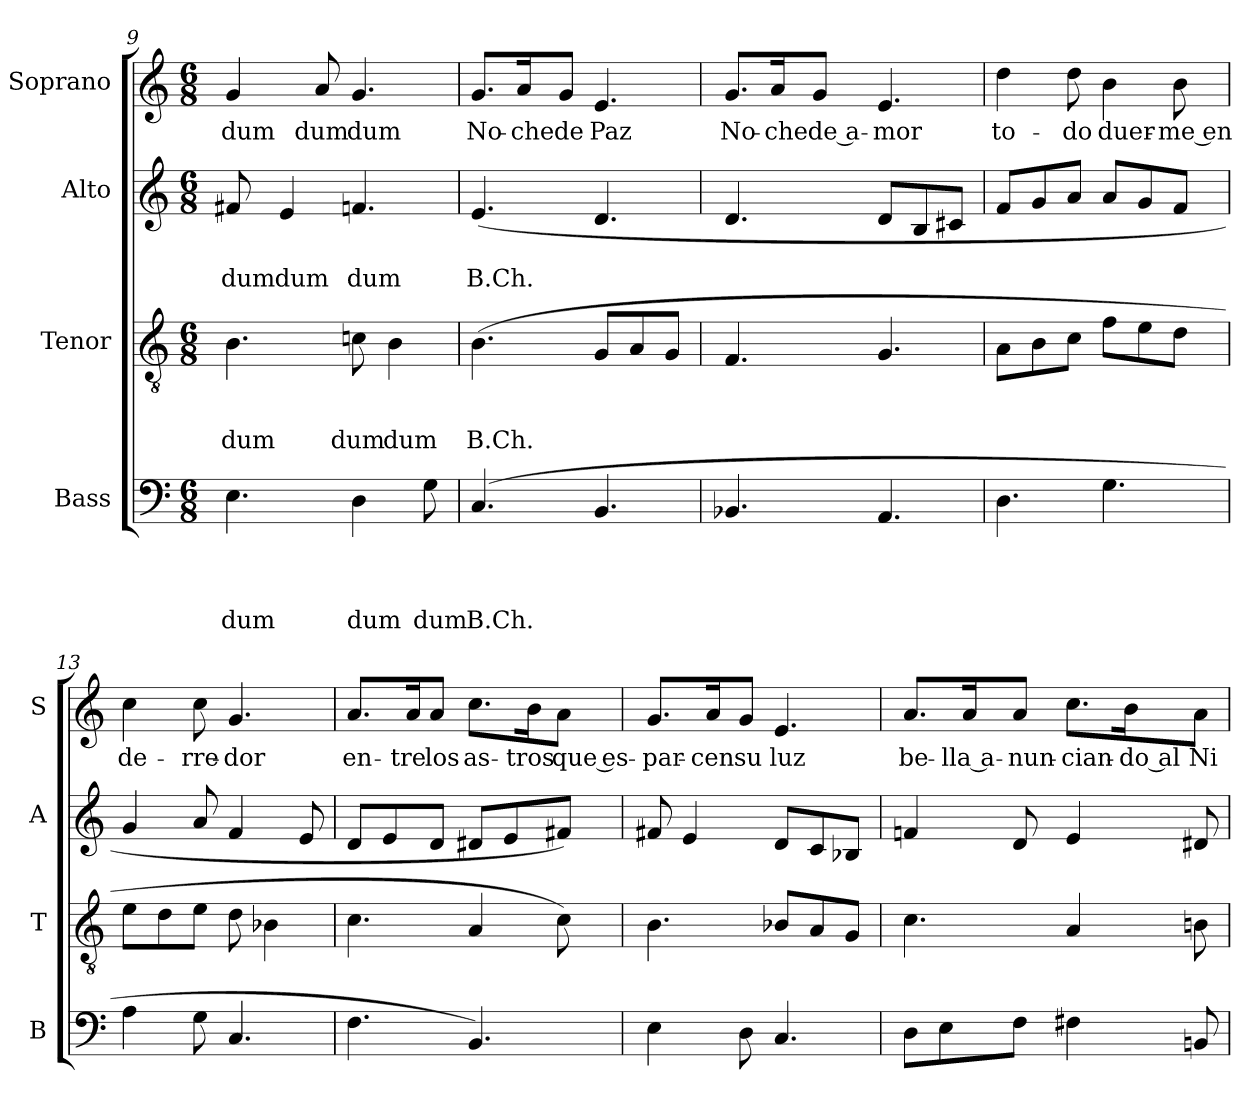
**kern	**text	**text	**text	**text	**kern	**text	**text	**text	**kern	**text	**text	**kern	**text
*part4	*part4	*part4	*part4	*part4	*part3	*part3	*part3	*part3	*part2	*part2	*part2	*part1	*part1
*staff4	*staff4	*staff4	*staff4	*staff4	*staff3	*staff3	*staff3	*staff3	*staff2	*staff2	*staff2	*staff1	*staff1
*I"Bass	*	*	*	*	*I"Tenor	*	*	*	*I"Alto	*	*	*I"Soprano	*
*I'B	*	*	*	*	*I'T	*	*	*	*I'A	*	*	*I'S	*
!!LO:LB:g=z
*clefF4	*	*	*	*	*clefGv2	*	*	*	*clefG2	*	*	*clefG2	*
*k[]	*	*	*	*	*k[]	*	*	*	*k[]	*	*	*k[]	*
*C:	*	*	*	*	*C:	*	*	*	*C:	*	*	*C:	*
*M6/8	*	*	*	*	*M6/8	*	*	*	*M6/8	*	*	*M6/8	*
=9	=9	=9	=9	=9	=9	=9	=9	=9	=9	=9	=9	=9	=9
!	!	!	!	!LO:LY:b	!	!	!	!LO:LY:b	!	!	!LO:LY:b	!	!LO:LY:b
4.E\	.	.	.	dum	4.B\	.	.	dum	8f#X/	.	dum	4g/	dum
!	!	!	!	!	!	!	!	!	!	!	!LO:LY:b	!	!
.	.	.	.	.	.	.	.	.	4e/	.	dum	.	.
!	!	!	!	!	!	!	!	!	!	!	!	!	!LO:LY:b
.	.	.	.	.	.	.	.	.	.	.	.	8a/	dum
!	!	!	!	!LO:LY:b	!	!	!	!LO:LY:b	!	!	!LO:LY:b	!	!LO:LY:b
4D\	.	.	.	dum	8cni\	.	.	dum	4.fn/	.	dum	4.g/	dum
!	!	!	!	!	!	!	!	!LO:LY:b	!	!	!	!	!
.	.	.	.	.	4B\	.	.	dum	.	.	.	.	.
!	!	!	!	!LO:LY:b	!	!	!	!	!	!	!	!	!
8G\	.	.	.	dum	.	.	.	.	.	.	.	.	.
=10	=10	=10	=10	=10	=10	=10	=10	=10	=10	=10	=10	=10	=10
!	!	!	!	!LO:LY:b	!	!	!	!LO:LY:b	!	!	!LO:LY:b	!	!LO:LY:b
(4.C/	.	.	.	B.Ch.	(>4.B\	.	.	B.Ch.	(<4.e/	.	B.Ch.	8.g/L	No-
!	!	!	!	!	!	!	!	!	!	!	!	!	!LO:LY:b
.	.	.	.	.	.	.	.	.	.	.	.	16a/k	-che
!	!	!	!	!	!	!	!	!	!	!	!	!	!LO:LY:b
.	.	.	.	.	.	.	.	.	.	.	.	8g/J	de
!	!	!	!	!	!	!	!	!	!	!	!	!	!LO:LY:b
4.BB/	.	.	.	.	8G/L	.	.	.	4.d/	.	.	4.e/	Paz
.	.	.	.	.	8A/	.	.	.	.	.	.	.	.
.	.	.	.	.	8G/J	.	.	.	.	.	.	.	.
=11	=11	=11	=11	=11	=11	=11	=11	=11	=11	=11	=11	=11	=11
!	!	!	!	!	!	!	!	!	!	!	!	!	!LO:LY:b
4.BB-X/	.	.	.	.	4.F/	.	.	.	4.d/	.	.	8.g/L	No-
!	!	!	!	!	!	!	!	!	!	!	!	!	!LO:LY:b
.	.	.	.	.	.	.	.	.	.	.	.	16a/k	-che
!	!	!	!	!	!	!	!	!	!	!	!	!	!LO:LY:b
.	.	.	.	.	.	.	.	.	.	.	.	8g/J	de a-
!	!	!	!	!	!	!	!	!	!	!	!	!	!LO:LY:b
4.AA/	.	.	.	.	4.G/	.	.	.	8d/L	.	.	4.e/	-mor
.	.	.	.	.	.	.	.	.	8B/	.	.	.	.
.	.	.	.	.	.	.	.	.	8c#X/J	.	.	.	.
=12	=12	=12	=12	=12	=12	=12	=12	=12	=12	=12	=12	=12	=12
!	!	!	!	!	!	!	!	!	!	!	!	!	!LO:LY:b
4.D\	.	.	.	.	8A\L	.	.	.	8f/L	.	.	4dd\	to-
.	.	.	.	.	8B\	.	.	.	8g/	.	.	.	.
!	!	!	!	!	!	!	!	!	!	!	!	!	!LO:LY:b
.	.	.	.	.	8c\J	.	.	.	8a/J	.	.	8dd\	-do
!	!	!	!	!	!	!	!	!	!	!	!	!	!LO:LY:b
4.G\	.	.	.	.	8f\L	.	.	.	8a/L	.	.	4b\	duer-
.	.	.	.	.	8e\	.	.	.	8g/	.	.	.	.
!	!	!	!	!	!	!	!	!	!	!	!	!	!LO:LY:b
.	.	.	.	.	8d\J	.	.	.	8f/J	.	.	8b\	-me en
=13	=13	=13	=13	=13	=13	=13	=13	=13	=13	=13	=13	=13	=13
!	!	!	!	!	!	!	!	!	!	!	!	!	!LO:LY:b
4A\	.	.	.	.	8e\L	.	.	.	4g/	.	.	4cc\	de-
.	.	.	.	.	8d\	.	.	.	.	.	.	.	.
!	!	!	!	!	!	!	!	!	!	!	!	!	!LO:LY:b
8G\	.	.	.	.	8e\J	.	.	.	8a/	.	.	8cc\	-rre-
!	!	!	!	!	!	!	!	!	!	!	!	!	!LO:LY:b
4.C/	.	.	.	.	8d\	.	.	.	4f/	.	.	4.g/	-dor
.	.	.	.	.	4B-X\	.	.	.	.	.	.	.	.
.	.	.	.	.	.	.	.	.	8e/	.	.	.	.
=14	=14	=14	=14	=14	=14	=14	=14	=14	=14	=14	=14	=14	=14
!	!	!	!	!	!	!	!	!	!	!	!	!	!LO:LY:b
4.F\	.	.	.	.	4.c\	.	.	.	8d/L	.	.	8.a/L	en-
.	.	.	.	.	.	.	.	.	8e/	.	.	.	.
!	!	!	!	!	!	!	!	!	!	!	!	!	!LO:LY:b
.	.	.	.	.	.	.	.	.	.	.	.	16a/k	-tre
!	!	!	!	!	!	!	!	!	!	!	!	!	!LO:LY:b
.	.	.	.	.	.	.	.	.	8d/J	.	.	8a/J	los
!	!	!	!	!	!	!	!	!	!	!	!	!	!LO:LY:b
4.BB/)	.	.	.	.	4A/	.	.	.	8d#X/L	.	.	8.cc\L	as-
.	.	.	.	.	.	.	.	.	8e/	.	.	.	.
!	!	!	!	!	!	!	!	!	!	!	!	!	!LO:LY:b
.	.	.	.	.	.	.	.	.	.	.	.	16b\k	-tros
!	!	!	!	!	!	!	!	!	!	!	!	!	!LO:LY:b
.	.	.	.	.	8c\)	.	.	.	8f#X/J)	.	.	8a\J	que es-
!!LO:PB:g=z
=15	=15	=15	=15	=15	=15	=15	=15	=15	=15	=15	=15	=15	=15
!	!	!	!	!	!	!	!	!	!	!	!	!	!LO:LY:b
4E\	.	.	.	.	4.B\	.	.	.	8f#X/	.	.	8.g/L	-par-
.	.	.	.	.	.	.	.	.	4e/	.	.	.	.
!	!	!	!	!	!	!	!	!	!	!	!	!	!LO:LY:b
.	.	.	.	.	.	.	.	.	.	.	.	16a/k	-cen
!	!	!	!	!	!	!	!	!	!	!	!	!	!LO:LY:b
8D\	.	.	.	.	.	.	.	.	.	.	.	8g/J	su
!	!	!	!	!	!	!	!	!	!	!	!	!	!LO:LY:b
4.C/	.	.	.	.	8B-X/L	.	.	.	8d/L	.	.	4.e/	luz
.	.	.	.	.	8A/	.	.	.	8c/	.	.	.	.
.	.	.	.	.	8G/J	.	.	.	8B-X/J	.	.	.	.
=16	=16	=16	=16	=16	=16	=16	=16	=16	=16	=16	=16	=16	=16
!	!	!	!	!	!	!	!	!	!	!	!	!	!LO:LY:b
8D\L	.	.	.	.	4.c\	.	.	.	4fni/	.	.	8.a/L	be-
8E\	.	.	.	.	.	.	.	.	.	.	.	.	.
!	!	!	!	!	!	!	!	!	!	!	!	!	!LO:LY:b
.	.	.	.	.	.	.	.	.	.	.	.	16a/k	-lla a-
!	!	!	!	!	!	!	!	!	!	!	!	!	!LO:LY:b
8F\J	.	.	.	.	.	.	.	.	8d/	.	.	8a/J	-nun-
!	!	!	!	!	!	!	!	!	!	!	!	!	!LO:LY:b
4F#X\	.	.	.	.	4A/	.	.	.	4e/	.	.	8.cc\L	-cian-
!	!	!	!	!	!	!	!	!	!	!	!	!	!LO:LY:b
.	.	.	.	.	.	.	.	.	.	.	.	16b\k	-do al
!	!	!	!	!	!	!	!	!	!	!	!	!	!LO:LY:b
8BBn/	.	.	.	.	8Bn\	.	.	.	8d#X/	.	.	8a\J	Ni-
=	=	=	=	=	=	=	=	=	=	=	=	=	=
*-	*-	*-	*-	*-	*-	*-	*-	*-	*-	*-	*-	*-	*-
